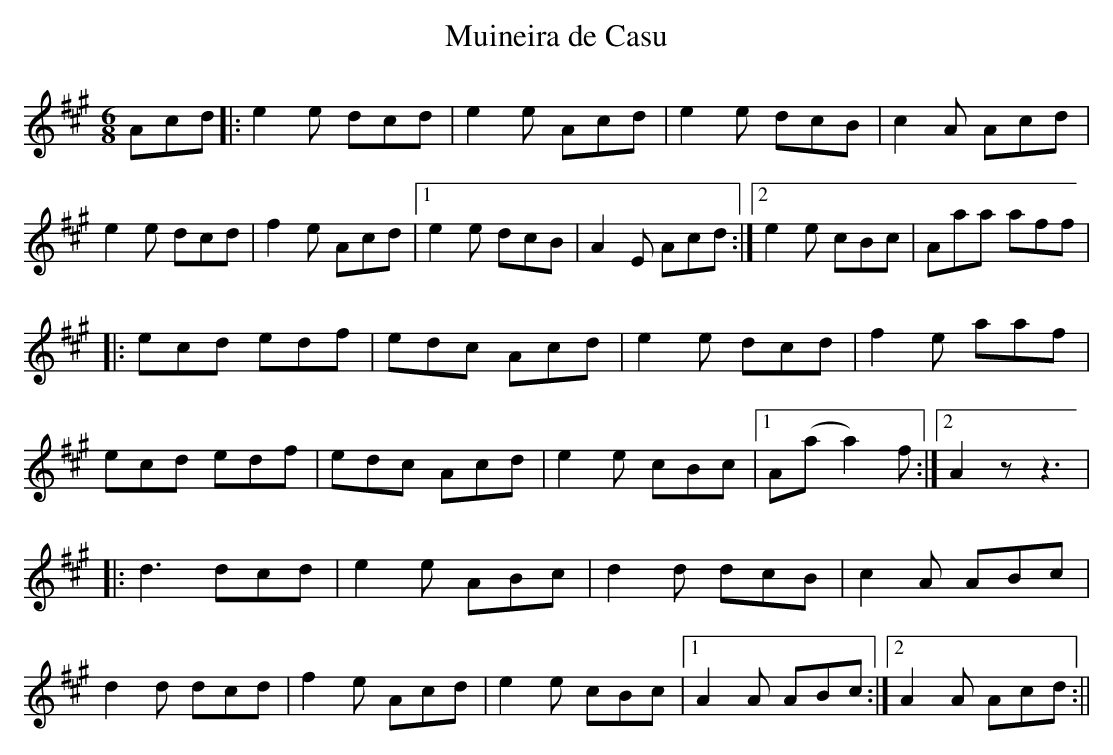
X:1
T:Muineira de Casu
M:6/8
L:1/8
K:A
Acd |: e2e dcd | e2e Acd | e2e dcB | c2A Acd |!
          e2e dcd | f2e Acd |1 e2e dcB | A2E Acd :|2  e2e cBc | Aaa aff
|!
|: ecd edf | edc Acd | e2e dcd | f2e aaf |!
  ecd edf | edc Acd | e2e cBc |1 A(a a2)f :|2 A2z z3 |!
|: d3 dcd | e2e ABc | d2d dcB | c2A ABc |!
   d2d dcd | f2e Acd | e2e cBc |1 A2A ABc :|2 A2A Acd :||
